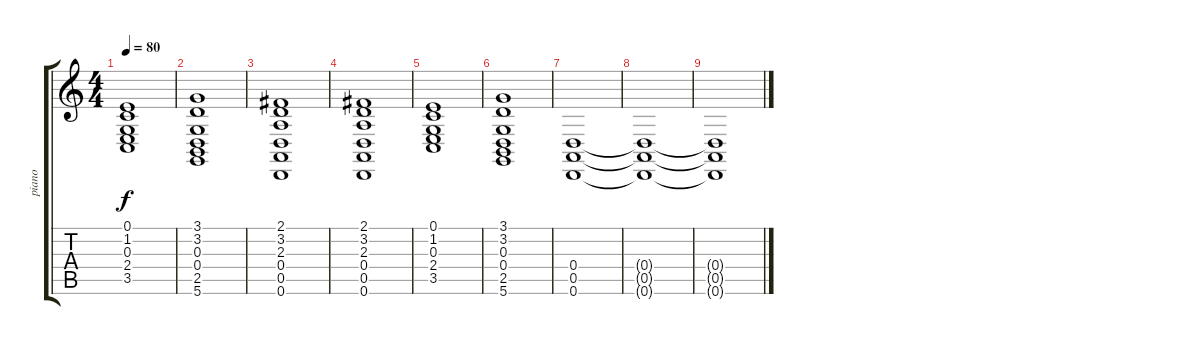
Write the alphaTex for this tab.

\track ("piano" "piano") {instrument synthstrings2}
\staff {score tabs}
\tuning (E4 B3 G3 D3 A2 D2) {hide}
\ts (4 4)
\tempo 80
\clef g2
\ks c
(0.1 1.2 0.3 2.4 3.5).1{dy f} |
(3.1 3.2 0.3 0.4 2.5 5.6).1 |
(2.1 3.2 2.3 0.4 0.5 0.6).1 |
(2.1 3.2 2.3 0.4 0.5 0.6).1 |
(0.1 1.2 0.3 2.4 3.5).1 |
(3.1 3.2 0.3 0.4 2.5 5.6).1 |
(0.4 0.5 0.6).1 |
(0.4{t} 0.5{t} 0.6{t}).1 |
(0.4{t} 0.5{t} 0.6{t}).1
